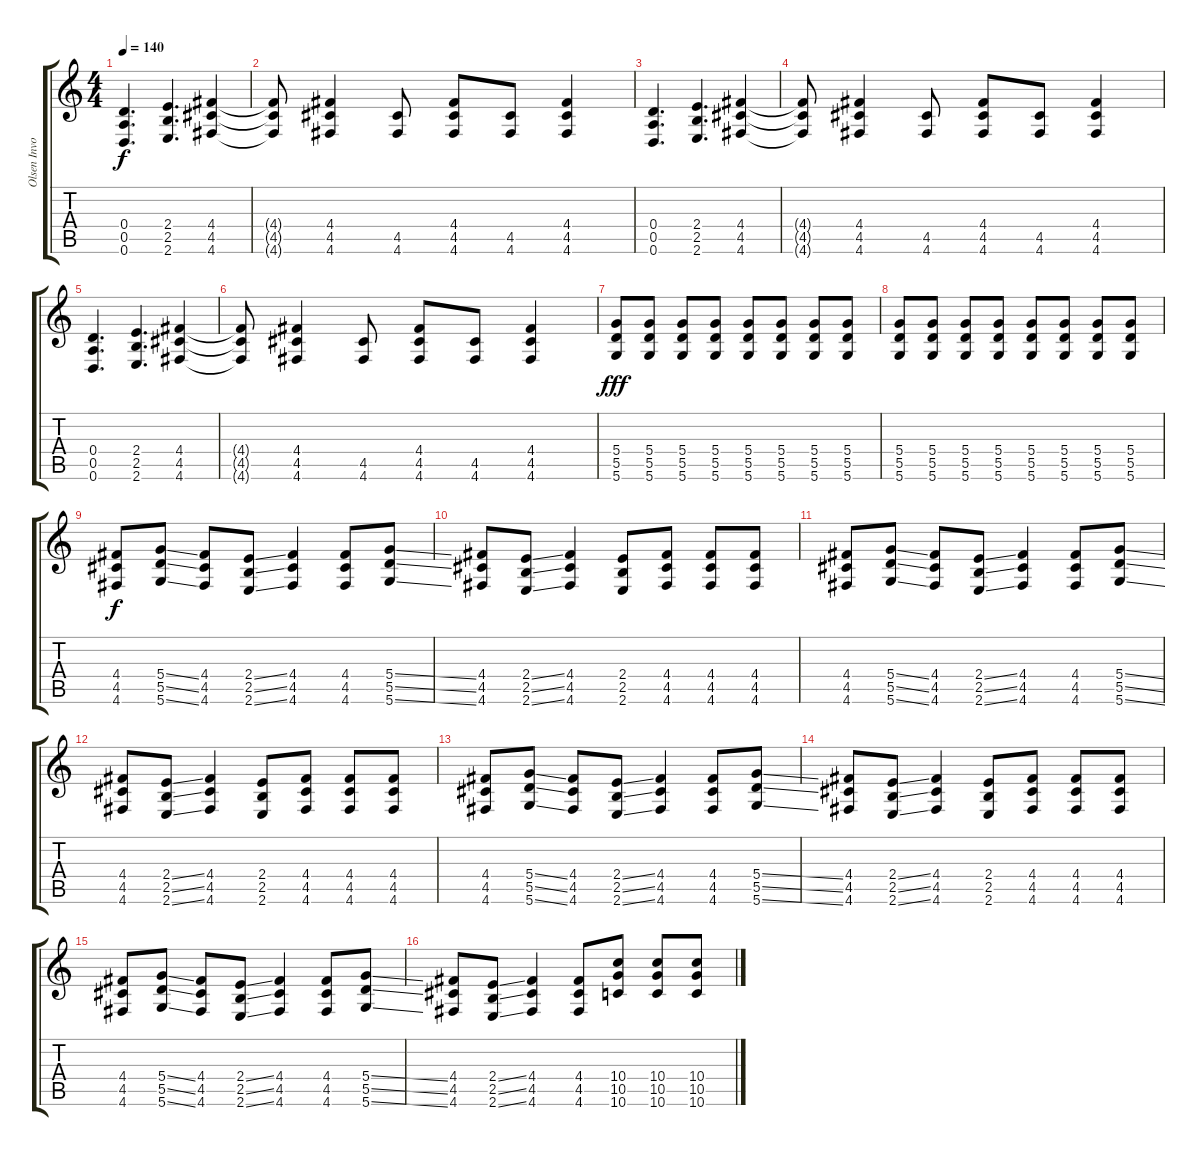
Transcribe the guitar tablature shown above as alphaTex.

\track ("Olsen Involtini" "Olsen Invo") {instrument distortionguitar}
\staff {score tabs}
\tuning (E4 B3 G3 D3 A2 D2) {hide}
\ts (4 4)
\tempo 140
\clef g2
\ks c
(0.4 0.5 0.6).4{d dy f} (2.4 2.5 2.6).4{d} (4.4 4.5 4.6).4 |
(4.4{t} 4.5{t} 4.6{t}).8 (4.4 4.5 4.6).4 (4.5 4.6).8 (4.4 4.5 4.6).8 (4.5 4.6).8 (4.4 4.5 4.6).4 |
(0.4 0.5 0.6).4{d} (2.4 2.5 2.6).4{d} (4.4 4.5 4.6).4 |
(4.4{t} 4.5{t} 4.6{t}).8 (4.4 4.5 4.6).4 (4.5 4.6).8 (4.4 4.5 4.6).8 (4.5 4.6).8 (4.4 4.5 4.6).4 |
(0.4 0.5 0.6).4{d} (2.4 2.5 2.6).4{d} (4.4 4.5 4.6).4 |
(4.4{t} 4.5{t} 4.6{t}).8 (4.4 4.5 4.6).4 (4.5 4.6).8 (4.4 4.5 4.6).8 (4.5 4.6).8 (4.4 4.5 4.6).4 |
(5.4 5.5 5.6).8{dy fff} (5.4 5.5 5.6).8 (5.4 5.5 5.6).8 (5.4 5.5 5.6).8 (5.4 5.5 5.6).8 (5.4 5.5 5.6).8 (5.4 5.5 5.6).8 (5.4 5.5 5.6).8 |
(5.4 5.5 5.6).8 (5.4 5.5 5.6).8 (5.4 5.5 5.6).8 (5.4 5.5 5.6).8 (5.4 5.5 5.6).8 (5.4 5.5 5.6).8 (5.4 5.5 5.6).8 (5.4 5.5 5.6).8 |
(4.4 4.5 4.6).8{dy f} (5.4{ss} 5.5{ss} 5.6{ss}).8 (4.4 4.5 4.6).8 (2.4{ss} 2.5{ss} 2.6{ss}).8 (4.4 4.5 4.6).4 (4.4 4.5 4.6).8 (5.4{ss} 5.5{ss} 5.6{ss}).8 |
(4.4 4.5 4.6).8 (2.4{ss} 2.5{ss} 2.6{ss}).8 (4.4 4.5 4.6).4 (2.4 2.5 2.6).8 (4.4 4.5 4.6).8 (4.4 4.5 4.6).8 (4.4 4.5 4.6).8 |
(4.4 4.5 4.6).8 (5.4{ss} 5.5{ss} 5.6{ss}).8 (4.4 4.5 4.6).8 (2.4{ss} 2.5{ss} 2.6{ss}).8 (4.4 4.5 4.6).4 (4.4 4.5 4.6).8 (5.4{ss} 5.5{ss} 5.6{ss}).8 |
(4.4 4.5 4.6).8 (2.4{ss} 2.5{ss} 2.6{ss}).8 (4.4 4.5 4.6).4 (2.4 2.5 2.6).8 (4.4 4.5 4.6).8 (4.4 4.5 4.6).8 (4.4 4.5 4.6).8 |
(4.4 4.5 4.6).8 (5.4{ss} 5.5{ss} 5.6{ss}).8 (4.4 4.5 4.6).8 (2.4{ss} 2.5{ss} 2.6{ss}).8 (4.4 4.5 4.6).4 (4.4 4.5 4.6).8 (5.4{ss} 5.5{ss} 5.6{ss}).8 |
(4.4 4.5 4.6).8 (2.4{ss} 2.5{ss} 2.6{ss}).8 (4.4 4.5 4.6).4 (2.4 2.5 2.6).8 (4.4 4.5 4.6).8 (4.4 4.5 4.6).8 (4.4 4.5 4.6).8 |
(4.4 4.5 4.6).8 (5.4{ss} 5.5{ss} 5.6{ss}).8 (4.4 4.5 4.6).8 (2.4{ss} 2.5{ss} 2.6{ss}).8 (4.4 4.5 4.6).4 (4.4 4.5 4.6).8 (5.4{ss} 5.5{ss} 5.6{ss}).8 |
(4.4 4.5 4.6).8 (2.4{ss} 2.5{ss} 2.6{ss}).8 (4.4 4.5 4.6).4 (4.4 4.5 4.6).8 (10.4 10.5 10.6).8 (10.4 10.5 10.6).8 (10.4 10.5 10.6).8
